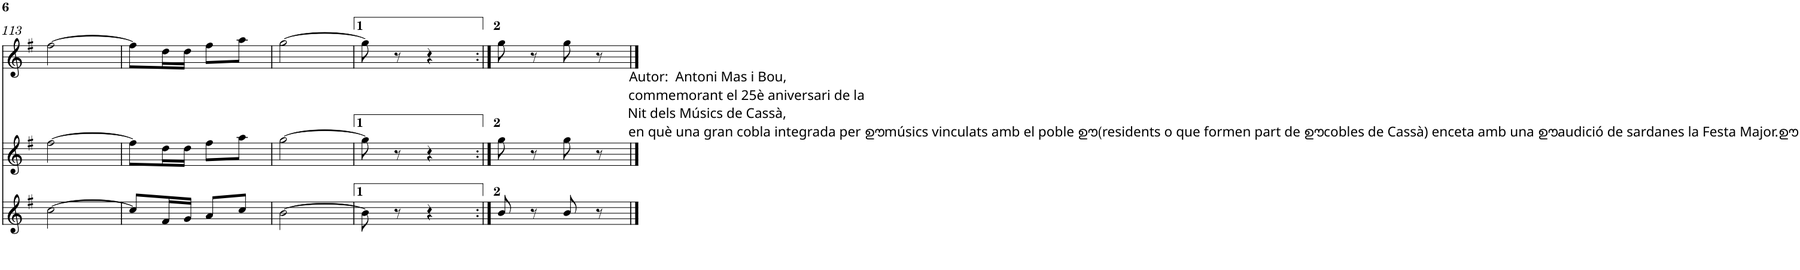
**kern	**kern	**kern
*part3	*part2	*part1
*staff3	*staff2	*staff1
*I"Gralla 3	*I"Gralla 2	*I"Gralla 1
!!LO:PB:g=z
*clefG2	*clefG2	*clefG2
*k[f#]	*k[f#]	*k[f#]
*M2/4	*M2/4	*M2/4
=113	=113	=113
[2cc\	[2ff#\	[2ff#\
=114	=114	=114
8cc/L]	8ff#\L]	8ff#\L]
16f#/L	16dd\L	16dd\L
16g/JJ	16dd\JJ	16dd\JJ
8a/L	8ff#\L	8ff#\L
8cc/J	8aa\J	8aa\J
=115	=115	=115
[2b\	[2gg\	[2gg\
=116	=116	=116
8b\]	8gg\]	8gg\]
8r	8r	8r
4r	4r	4r
=117:|!	=117:|!	=117:|!
8b/	8gg\	8gg\
8r	8r	8r
8b/	8gg\	8gg\
8r	8r	8r
!	!LO:TX:a:t=Autor&colon;  Antoni Mas i Bou,	!
!	!LO:TX:a:t=commemorant el 25è aniversari de la	!
!	!LO:TX:a:t=Nit dels Músics de Cassà,	!
!	!LO:TX:a:t=en què una gran cobla integrada per ഊmúsics vinculats amb el poble ഊ(residents o que formen part de ഊcobles de Cassà) enceta amb una ഊaudició de sardanes la Festa Major.ഊ	!
==	==	==
*-	*-	*-
